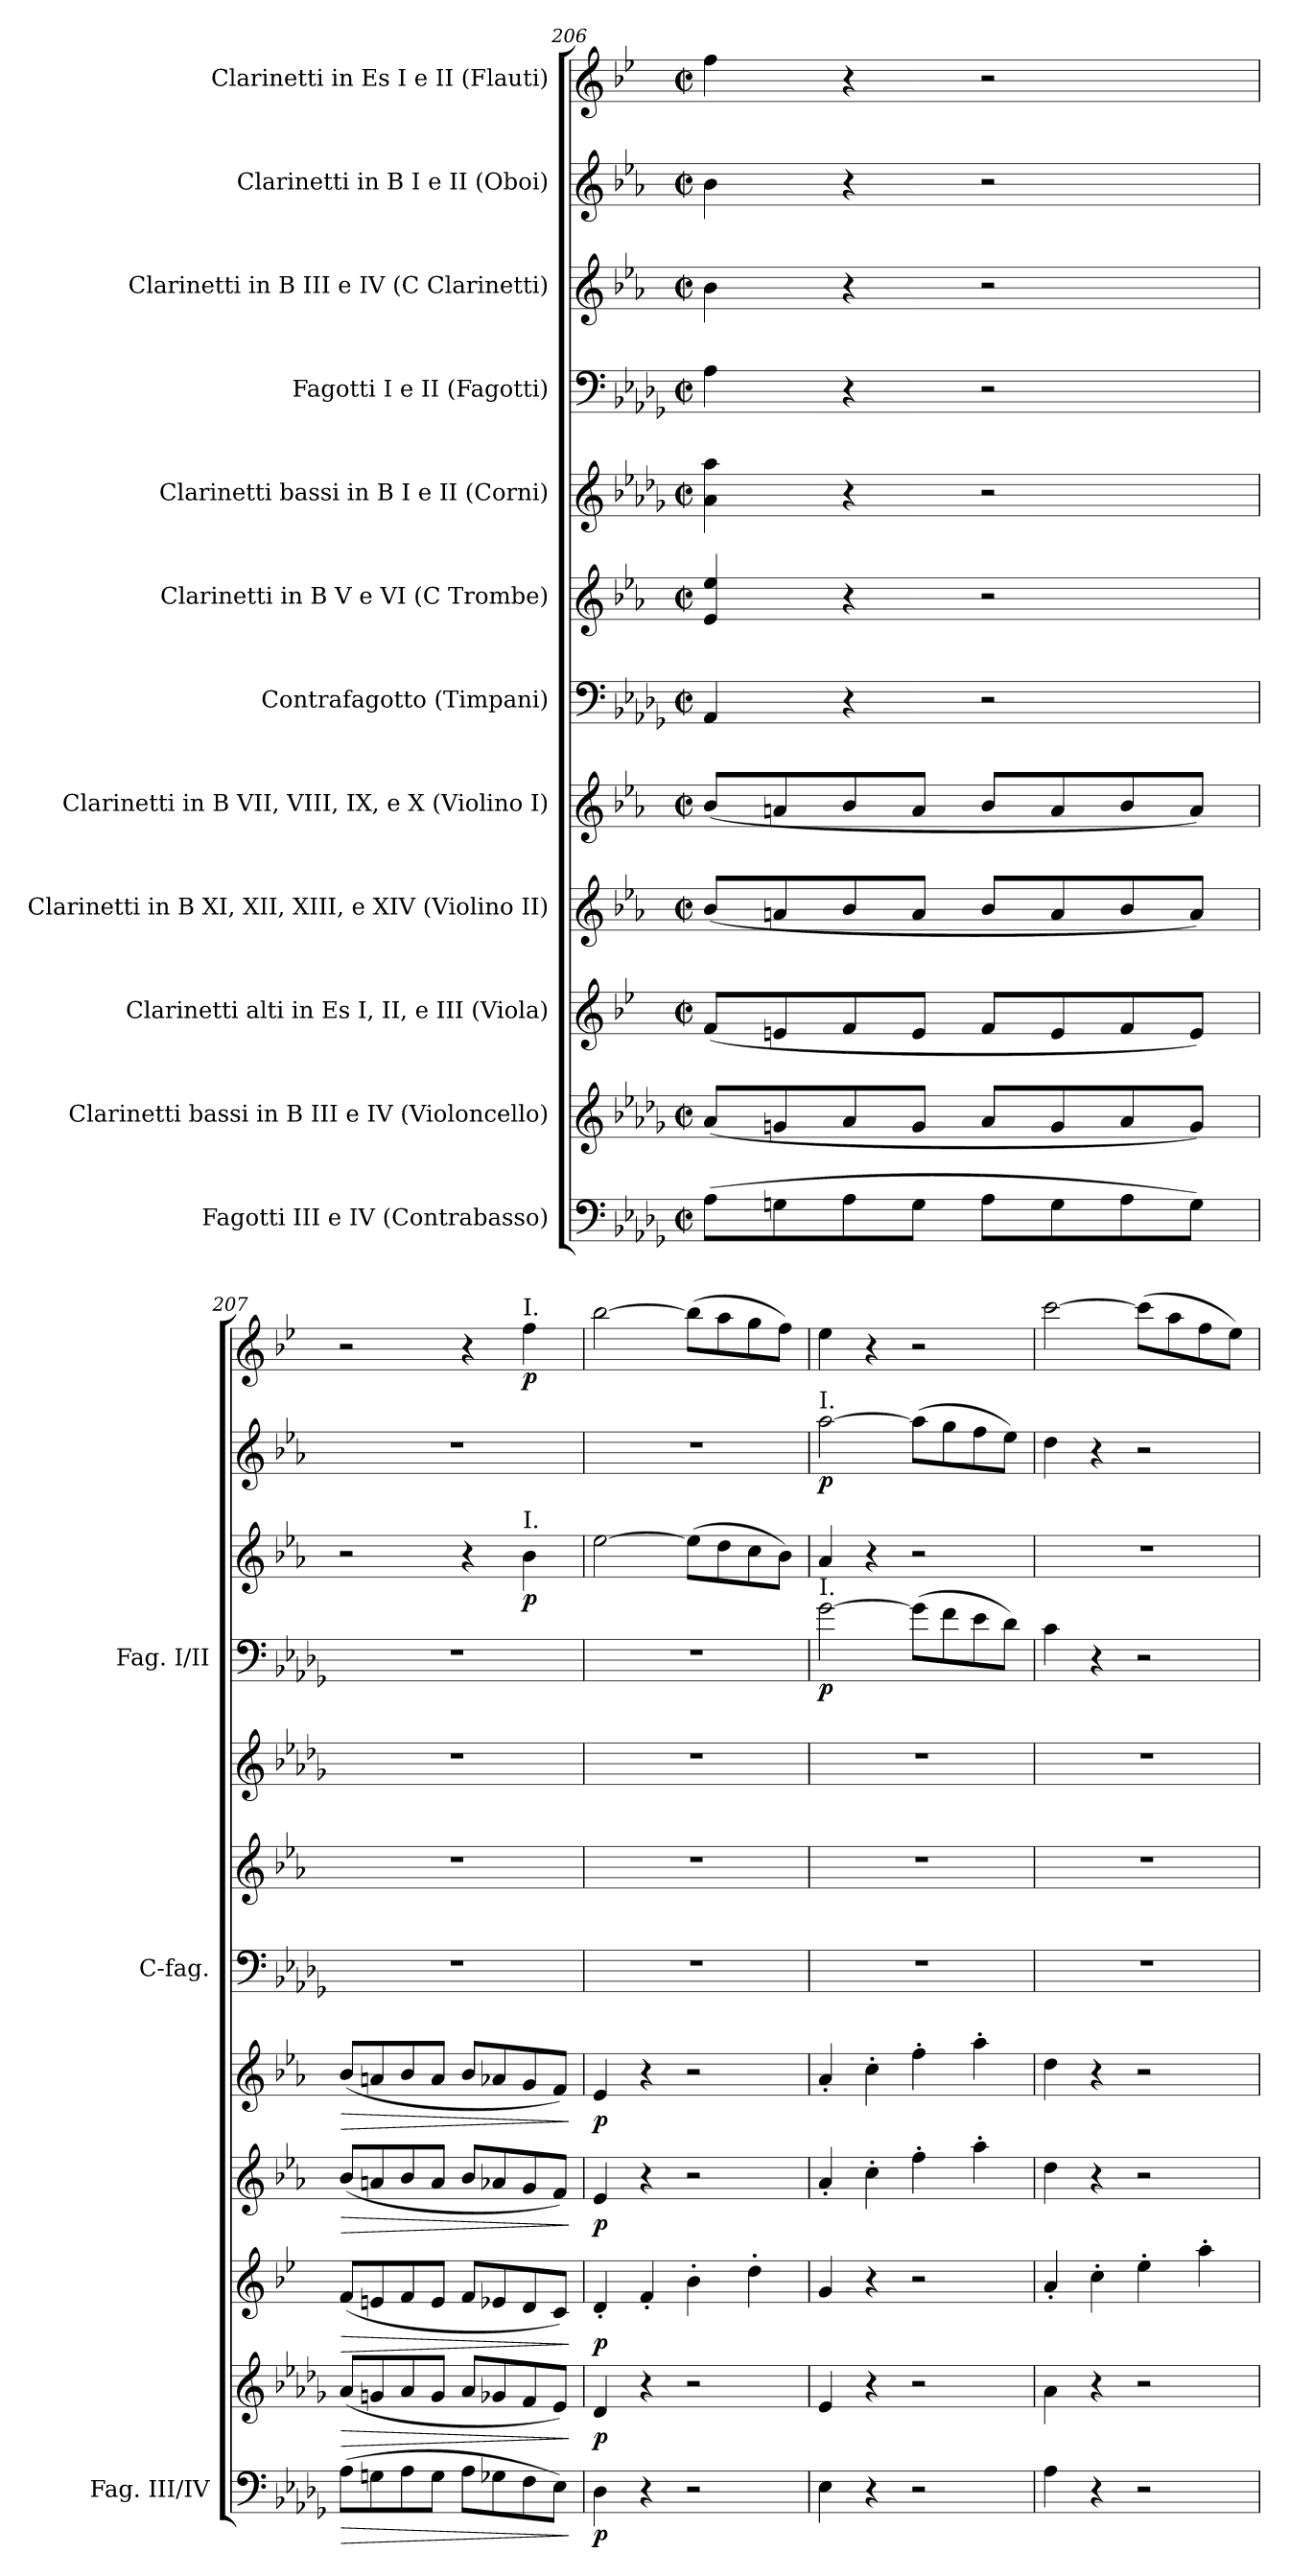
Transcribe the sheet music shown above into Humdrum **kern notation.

**kern	**dynam	**kern	**dynam	**kern	**dynam	**kern	**dynam	**kern	**dynam	**kern	**kern	**kern	**kern	**dynam	**kern	**dynam	**kern	**dynam	**kern	**dynam
*part12	*part12	*part11	*part11	*part10	*part10	*part9	*part9	*part8	*part8	*part7	*part6	*part5	*part4	*part4	*part3	*part3	*part2	*part2	*part1	*part1
*staff12	*staff12	*staff11	*staff11	*staff10	*staff10	*staff9	*staff9	*staff8	*staff8	*staff7	*staff6	*staff5	*staff4	*staff4	*staff3	*staff3	*staff2	*staff2	*staff1	*staff1
*I"Fagotti III e IV (Contrabasso)	*	*I"Clarinetti bassi in B III e IV (Violoncello)	*	*I"Clarinetti alti in Es I, II, e III (Viola)	*	*I"Clarinetti in B XI, XII, XIII, e XIV (Violino II)	*	*I"Clarinetti in B VII, VIII, IX, e X (Violino I)	*	*I"Contrafagotto (Timpani)	*I"Clarinetti in B V e VI (C Trombe)	*I"Clarinetti bassi in B I e II (Corni)	*I"Fagotti I e II (Fagotti)	*	*I"Clarinetti in B III e IV (C Clarinetti)	*	*I"Clarinetti in B I e II (Oboi)	*	*I"Clarinetti in Es I e II (Flauti)	*
*I'Fag. III/IV	*	*	*	*	*	*	*	*	*	*I'C-fag.	*	*	*I'Fag. I/II	*	*	*	*	*	*	*
!!LO:PB:g=z
*clefF4	*	*clefG2	*	*clefG2	*	*clefG2	*	*clefG2	*	*clefF4	*clefG2	*clefG2	*clefF4	*	*clefG2	*	*clefG2	*	*clefG2	*
*	*	*ITrd8c14	*	*ITrd5c9	*	*ITrd1c2	*	*ITrd1c2	*	*ITrd7c12	*ITrd1c2	*ITrd8c14	*	*	*ITrd1c2	*	*ITrd1c2	*	*ITrd-2c-3	*
*k[b-e-a-d-g-]	*	*k[b-e-a-d-g-]	*	*k[b-e-a-d-g-]	*	*k[b-e-a-d-g-]	*	*k[b-e-a-d-g-]	*	*k[b-e-a-d-g-]	*k[b-e-a-d-g-]	*k[b-e-a-d-g-]	*k[b-e-a-d-g-]	*	*k[b-e-a-d-g-]	*	*k[b-e-a-d-g-]	*	*k[b-e-a-d-g-]	*
*M2/2	*	*M2/2	*	*M2/2	*	*M2/2	*	*M2/2	*	*M2/2	*M2/2	*M2/2	*M2/2	*	*M2/2	*	*M2/2	*	*M2/2	*
*met(c|)	*	*met(c|)	*	*met(c|)	*	*met(c|)	*	*met(c|)	*	*met(c|)	*met(c|)	*met(c|)	*met(c|)	*	*met(c|)	*	*met(c|)	*	*met(c|)	*
=206	=206	=206	=206	=206	=206	=206	=206	=206	=206	=206	=206	=206	=206	=206	=206	=206	=206	=206	=206	=206
(>8A-\L	.	(<8A-/L	.	(<8A-/L	.	(<8a-/L	.	(<8a-/L	.	4AAA-/	4d-/ 4dd-/	4A-\ 4a-\	4A-\	.	4a-\	.	4a-\	.	4aa-\	.
8Gn\	.	8Gn/	.	8Gn/	.	8gn/	.	8gn/	.	.	.	.	.	.	.	.	.	.	.	.
8A-\	.	8A-/	.	8A-/	.	8a-/	.	8a-/	.	4r	4r	4r	4r	.	4r	.	4r	.	4r	.
8G\J	.	8G/J	.	8G/J	.	8g/J	.	8g/J	.	.	.	.	.	.	.	.	.	.	.	.
8A-\L	.	8A-/L	.	8A-/L	.	8a-/L	.	8a-/L	.	2r	2r	2r	2r	.	2r	.	2r	.	2r	.
8G\	.	8G/	.	8G/	.	8g/	.	8g/	.	.	.	.	.	.	.	.	.	.	.	.
8A-\	.	8A-/	.	8A-/	.	8a-/	.	8a-/	.	.	.	.	.	.	.	.	.	.	.	.
8G\J)	.	8G/J)	.	8G/J)	.	8g/J)	.	8g/J)	.	.	.	.	.	.	.	.	.	.	.	.
!!LO:PB:g=z
=207	=207	=207	=207	=207	=207	=207	=207	=207	=207	=207	=207	=207	=207	=207	=207	=207	=207	=207	=207	=207
!	!LO:HP:b	!	!LO:HP:b	!	!LO:HP:b	!	!LO:HP:b	!	!LO:HP:b	!	!	!	!	!	!	!	!	!	!	!
(>8A-\L	>	(<8A-/L	>	(<8A-/L	>	(<8a-/L	>	(<8a-/L	>	1r	1r	1r	1r	.	2r	.	1r	.	2r	.
8Gn\	.	8Gn/	.	8Gn/	.	8gn/	.	8gn/	.	.	.	.	.	.	.	.	.	.	.	.
8A-\	.	8A-/	.	8A-/	.	8a-/	.	8a-/	.	.	.	.	.	.	.	.	.	.	.	.
8G\J	.	8G/J	.	8G/J	.	8g/J	.	8g/J	.	.	.	.	.	.	.	.	.	.	.	.
8A-\L	.	8A-/L	.	8A-/L	.	8a-/L	.	8a-/L	.	.	.	.	.	.	4r	.	.	.	4r	.
8G-X\	.	8G-X/	.	8G-X/	.	8g-X/	.	8g-X/	.	.	.	.	.	.	.	.	.	.	.	.
!	!	!	!	!	!	!	!	!	!	!	!	!	!	!	!	!	!	!	!LO:TX:a:t=I.	!
!	!	!	!	!	!	!	!	!	!	!	!	!	!	!	!LO:TX:a:t=I.	!	!	!	!	!
!	!	!	!	!	!	!	!	!	!	!	!	!	!	!	!	!LO:DY:b	!	!	!	!LO:DY:b
8F\	.	8F/	.	8F/	.	8f/	.	8f/	.	.	.	.	.	.	4a-\	p	.	.	4aa-\	p
8E-\J)	.	8E-/J)	.	8E-/J)	.	8e-/J)	.	8e-/J)	.	.	.	.	.	.	.	.	.	.	.	.
.	]	.	]	.	]	.	]	.	]	.	.	.	.	.	.	.	.	.	.	.
=208	=208	=208	=208	=208	=208	=208	=208	=208	=208	=208	=208	=208	=208	=208	=208	=208	=208	=208	=208	=208
!	!LO:DY:b	!	!LO:DY:b	!	!LO:DY:b	!	!LO:DY:b	!	!LO:DY:b	!	!	!	!	!	!	!	!	!	!	!
4D-\	p	4D-/	p	4F'/	p	4d-/	p	4d-/	p	1r	1r	1r	1r	.	[2dd-\	.	1r	.	[2ddd-\	.
4r	.	4r	.	4A-'/	.	4r	.	4r	.	.	.	.	.	.	.	.	.	.	.	.
2r	.	2r	.	4d-'\	.	2r	.	2r	.	.	.	.	.	.	(>8dd-\L]	.	.	.	(>8ddd-\L]	.
.	.	.	.	.	.	.	.	.	.	.	.	.	.	.	8cc\	.	.	.	8ccc\	.
.	.	.	.	4f'\	.	.	.	.	.	.	.	.	.	.	8b-\	.	.	.	8bb-\	.
.	.	.	.	.	.	.	.	.	.	.	.	.	.	.	8a-\J)	.	.	.	8aa-\J)	.
=209	=209	=209	=209	=209	=209	=209	=209	=209	=209	=209	=209	=209	=209	=209	=209	=209	=209	=209	=209	=209
!	!	!	!	!	!	!	!	!	!	!	!	!	!	!	!	!	!LO:TX:a:t=I.	!	!	!
!	!	!	!	!	!	!	!	!	!	!	!	!	!LO:TX:a:t=I.	!	!	!	!	!	!	!
!	!	!	!	!	!	!	!	!	!	!	!	!	!	!LO:DY:b	!	!	!	!LO:DY:b	!	!
4E-\	.	4E-/	.	4B-/	.	4g-'/	.	4g-'/	.	1r	1r	1r	[2g-\	p	4g-/	.	[2gg-\	p	4gg-\	.
4r	.	4r	.	4r	.	4b-'\	.	4b-'\	.	.	.	.	.	.	4r	.	.	.	4r	.
2r	.	2r	.	2r	.	4ee-'\	.	4ee-'\	.	.	.	.	(>8g-\L]	.	2r	.	(>8gg-\L]	.	2r	.
.	.	.	.	.	.	.	.	.	.	.	.	.	8f\	.	.	.	8ff\	.	.	.
.	.	.	.	.	.	4gg-'\	.	4gg-'\	.	.	.	.	8e-\	.	.	.	8ee-\	.	.	.
.	.	.	.	.	.	.	.	.	.	.	.	.	8d-\J)	.	.	.	8dd-\J)	.	.	.
=210	=210	=210	=210	=210	=210	=210	=210	=210	=210	=210	=210	=210	=210	=210	=210	=210	=210	=210	=210	=210
4A-\	.	4A-\	.	4c'/	.	4cc\	.	4cc\	.	1r	1r	1r	4c\	.	1r	.	4cc\	.	[2eee-\	.
4r	.	4r	.	4e-'\	.	4r	.	4r	.	.	.	.	4r	.	.	.	4r	.	.	.
2r	.	2r	.	4g-'\	.	2r	.	2r	.	.	.	.	2r	.	.	.	2r	.	(>8eee-\L]	.
.	.	.	.	.	.	.	.	.	.	.	.	.	.	.	.	.	.	.	8ccc\	.
.	.	.	.	4cc'\	.	.	.	.	.	.	.	.	.	.	.	.	.	.	8aa-\	.
.	.	.	.	.	.	.	.	.	.	.	.	.	.	.	.	.	.	.	8gg-\J)	.
=	=	=	=	=	=	=	=	=	=	=	=	=	=	=	=	=	=	=	=	=
*-	*-	*-	*-	*-	*-	*-	*-	*-	*-	*-	*-	*-	*-	*-	*-	*-	*-	*-	*-	*-
